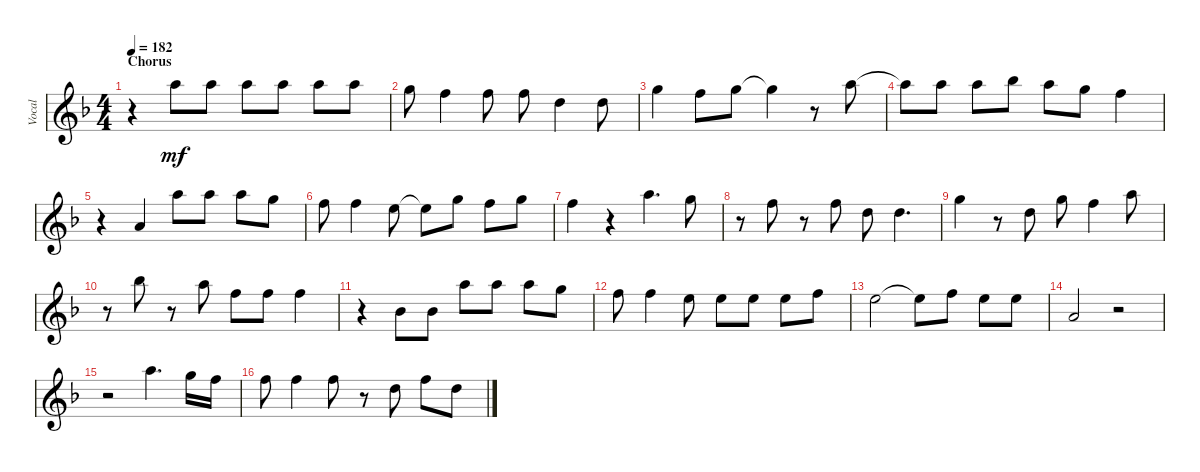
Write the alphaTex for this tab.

\track ("Vocal" "Vocal") {instrument sopranosax}
\staff {score}
\tuning (E4 B3 G3 D3 A2 E2 B1) {hide}
\ts (4 4)
\section ("" "Chorus")
\tempo 182
\clef g2
\ks f
r.4{dy mf} 17.1.8 17.1.8 17.1.8 17.1.8 17.1.8 17.1.8 |
15.1.8 13.1.4 13.1.8 13.1.8 10.1.4 10.1.8 |
15.1.4 13.1.8 15.1.8 15.1{t}.4 r.8 17.1.8 |
17.1{t}.8 17.1.8 17.1.8 18.1.8 17.1.8 15.1.8 13.1.4 |
r.4 5.1.4 17.1.8 17.1.8 17.1.8 15.1.8 |
13.1.8 13.1.4 12.1.8 12.1{t}.8 15.1.8 13.1.8 15.1.8 |
13.1.4 r.4 17.1.4{d} 15.1.8 |
r.8 13.1.8 r.8 13.1.8 10.1.8 10.1.4{d} |
15.1.4 r.8 10.1.8 15.1.8 13.1.4 17.1.8 |
r.8 18.1.8 r.8 17.1.8 13.1.8 13.1.8 13.1.4 |
r.4 6.1.8 6.1.8 17.1.8 17.1.8 17.1.8 15.1.8 |
13.1.8 13.1.4 12.1.8 12.1.8 12.1.8 12.1.8 13.1.8 |
12.1.2 12.1{t}.8 13.1.8 12.1.8 12.1.8 |
5.1.2 r.2 |
r.2 17.1.4{d} 15.1.16 13.1.16 |
13.1.8 13.1.4 13.1.8 r.8 10.1.8 13.1.8 10.1.8
